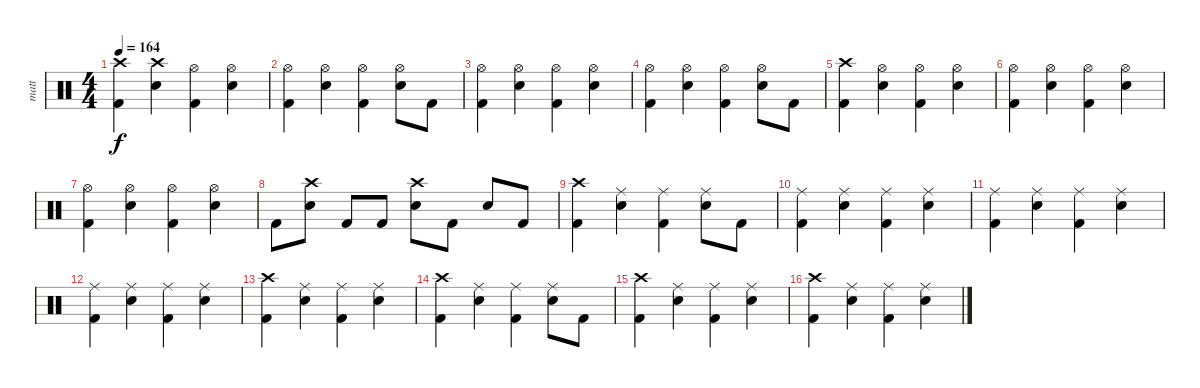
\track ("matt" "matt") {instrument percussion}
\staff {score}
\articulation defaults
\ts (4 4)
\tempo 164
\clef neutral
\ks c
("Crash high (hit)" "Kick (hit) 2").4{dy f} ("Crash high (hit)" "Electric Snare (hit)").4 ("Hi-Hat (open)" "Kick (hit) 2").4 ("Hi-Hat (open)" "Electric Snare (hit)").4 |
("Hi-Hat (open)" "Kick (hit) 2").4 ("Hi-Hat (open)" "Electric Snare (hit)").4 ("Hi-Hat (open)" "Kick (hit) 2").4 ("Hi-Hat (open)" "Electric Snare (hit)").8 "Kick (hit) 2".8 |
("Hi-Hat (open)" "Kick (hit) 2").4 ("Hi-Hat (open)" "Electric Snare (hit)").4 ("Hi-Hat (open)" "Kick (hit) 2").4 ("Hi-Hat (open)" "Electric Snare (hit)").4 |
("Hi-Hat (open)" "Kick (hit) 2").4 ("Hi-Hat (open)" "Electric Snare (hit)").4 ("Hi-Hat (open)" "Kick (hit) 2").4 ("Hi-Hat (open)" "Electric Snare (hit)").8 "Kick (hit) 2".8 |
("Crash high (hit)" "Kick (hit) 2").4 ("Hi-Hat (open)" "Electric Snare (hit)").4 ("Hi-Hat (open)" "Kick (hit) 2").4 ("Hi-Hat (open)" "Electric Snare (hit)").4 |
("Hi-Hat (open)" "Kick (hit) 2").4 ("Hi-Hat (open)" "Electric Snare (hit)").4 ("Hi-Hat (open)" "Kick (hit) 2").4 ("Hi-Hat (open)" "Electric Snare (hit)").4 |
("Hi-Hat (open)" "Kick (hit) 2").4 ("Hi-Hat (open)" "Electric Snare (hit)").4 ("Hi-Hat (open)" "Kick (hit) 2").4 ("Hi-Hat (open)" "Electric Snare (hit)").4 |
"Kick (hit) 2".8 ("Crash high (hit)" "Electric Snare (hit)").8 "Kick (hit) 2".8 "Kick (hit) 2".8 ("Crash high (hit)" "Electric Snare (hit)").8 "Kick (hit) 2".8 "Electric Snare (hit)".8 "Kick (hit) 2".8 |
("Crash high (hit)" "Kick (hit) 2").4 ("Ride (middle)" "Electric Snare (hit)").4 ("Ride (middle)" "Kick (hit) 2").4 ("Ride (middle)" "Electric Snare (hit)").8 "Kick (hit) 2".8 |
("Ride (middle)" "Kick (hit) 2").4 ("Ride (middle)" "Electric Snare (hit)").4 ("Ride (middle)" "Kick (hit) 2").4 ("Ride (middle)" "Electric Snare (hit)").4 |
("Ride (middle)" "Kick (hit) 2").4 ("Ride (middle)" "Electric Snare (hit)").4 ("Ride (middle)" "Kick (hit) 2").4 ("Ride (middle)" "Electric Snare (hit)").4 |
("Ride (middle)" "Kick (hit) 2").4 ("Ride (middle)" "Electric Snare (hit)").4 ("Ride (middle)" "Kick (hit) 2").4 ("Ride (middle)" "Electric Snare (hit)").4 |
("Crash high (hit)" "Kick (hit) 2").4 ("Ride (middle)" "Electric Snare (hit)").4 ("Ride (middle)" "Kick (hit) 2").4 ("Ride (middle)" "Electric Snare (hit)").4 |
("Crash high (hit)" "Kick (hit) 2").4 ("Ride (middle)" "Electric Snare (hit)").4 ("Ride (middle)" "Kick (hit) 2").4 ("Ride (middle)" "Electric Snare (hit)").8 "Kick (hit) 2".8 |
("Crash high (hit)" "Kick (hit) 2").4 ("Ride (middle)" "Electric Snare (hit)").4 ("Ride (middle)" "Kick (hit) 2").4 ("Ride (middle)" "Electric Snare (hit)").4 |
("Crash high (hit)" "Kick (hit) 2").4 ("Ride (middle)" "Electric Snare (hit)").4 ("Ride (middle)" "Kick (hit) 2").4 ("Ride (middle)" "Electric Snare (hit)").4
